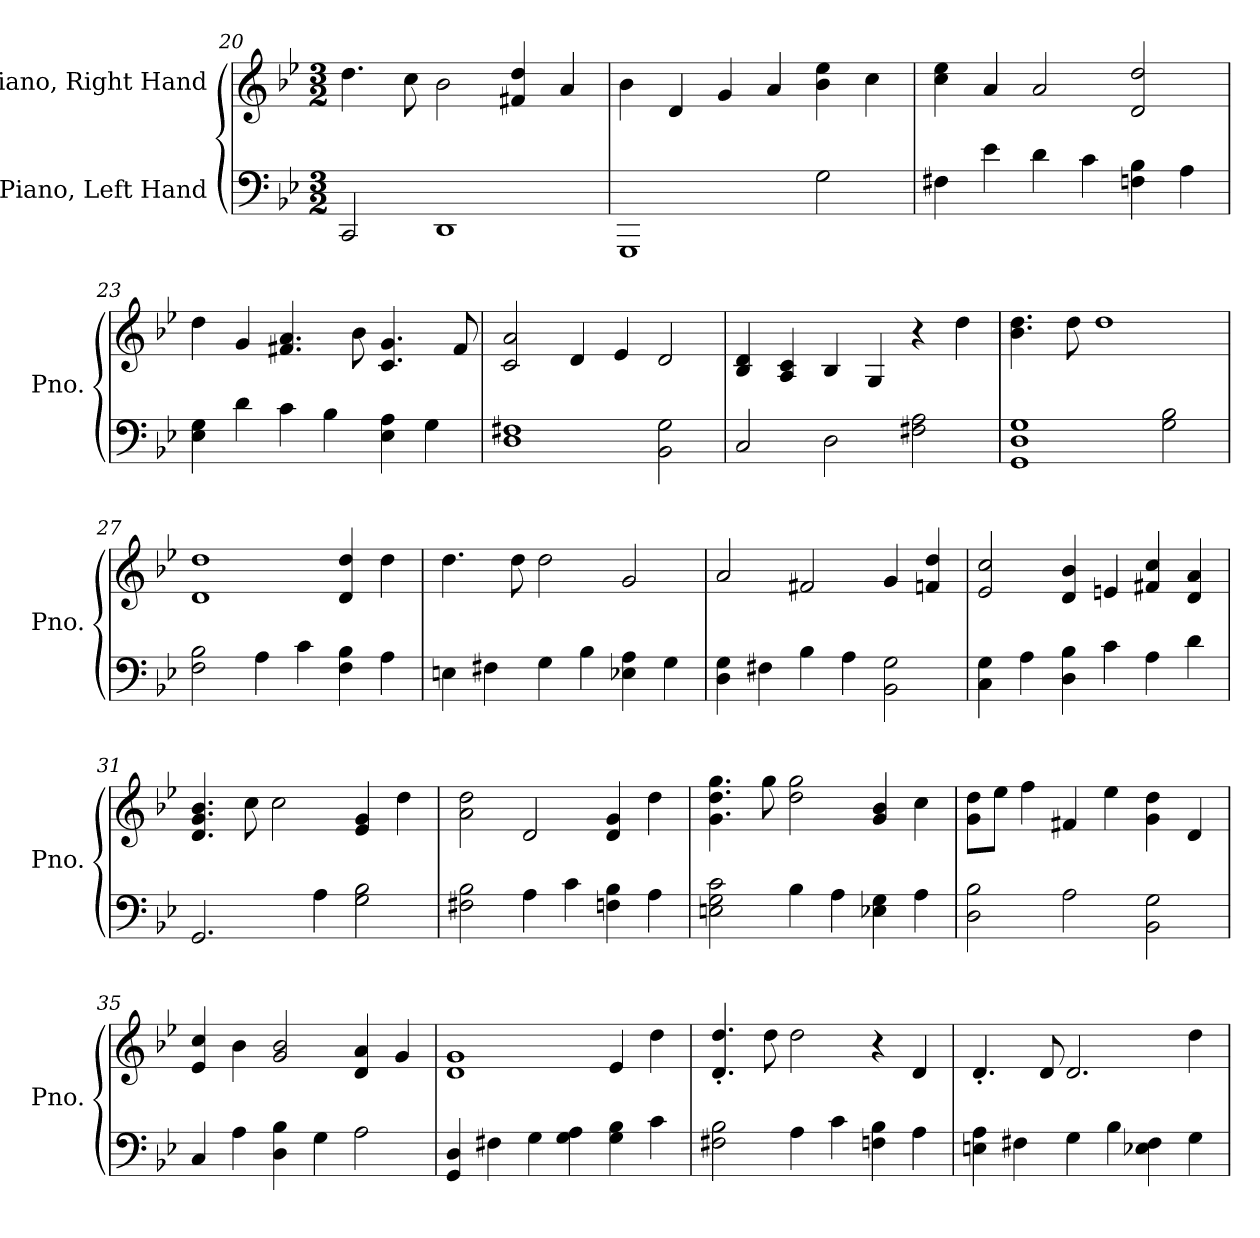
**kern	**kern
*part2	*part1
*staff2	*staff1
*I"Piano, Left Hand	*I"Piano, Right Hand
*I'Pno.	*I'Pno.
*clefF4	*clefG2
*k[b-e-]	*k[b-e-]
*M3/2	*M3/2
=20	=20
2CC/	4.dd\
.	8cc\
1DD	2b-\
.	4f#X/ 4dd/
.	4a/
=21	=21
1GGG	4b-\
.	4d/
.	4g/
.	4a/
2G\	4b-\ 4ee-\
.	4cc\
=22	=22
4F#X\	4cc\ 4ee-\
4e-\	4a/
4d\	2a/
4c\	.
4Fn\ 4B-\	2d/ 2dd/
4A\	.
!!LO:LB:g=z
=23	=23
4E-\ 4G\	4dd\
4d\	4g/
4c\	4.f#X/ 4.a/
4B-\	.
.	8b-\
4E-\ 4A\	4.c/ 4.g/
4G\	.
.	8f#/
=24	=24
1D 1F#X	2c/ 2a/
.	4d/
.	4e-/
2BB-\ 2G\	2d/
=25	=25
2C/	4B-/ 4d/
.	4A/ 4c/
2D\	4B-/
.	4G/
2F#X\ 2A\	4r
.	4dd\
=26	=26
1GG 1D 1G	4.b-\ 4.dd\
.	8dd\
.	1dd
2G\ 2B-\	.
=27	=27
2F\ 2B-\	1d 1dd
4A\	.
4c\	.
4F\ 4B-\	4d/ 4dd/
4A\	4dd\
=28	=28
4En\	4.dd\
4F#X\	.
.	8dd\
4G\	2dd\
4B-\	.
4E-X\ 4A\	2g/
4G\	.
!!LO:LB:g=z
=29	=29
4D\ 4G\	2a/
4F#X\	.
4B-\	2f#X/
4A\	.
2BB-\ 2G\	4g/
.	4fn/ 4dd/
=30	=30
4C\ 4G\	2e-/ 2cc/
4A\	.
4D\ 4B-\	4d/ 4b-/
4c\	4en/
4A\	4f#X/ 4cc/
4d\	4d/ 4a/
=31	=31
2.GG/	4.d/ 4.g/ 4.b-/
.	8cc\
.	2cc\
4A\	.
2G\ 2B-\	4e-/ 4g/
.	4dd\
=32	=32
2F#X\ 2B-\	2a\ 2dd\
4A\	2d/
4c\	.
4Fn\ 4B-\	4d/ 4g/
4A\	4dd\
=33	=33
2En\ 2G\ 2c\	4.g\ 4.dd\ 4.gg\
.	8gg\
4B-\	2dd\ 2gg\
4A\	.
4E-X\ 4G\	4g/ 4b-/
4A\	4cc\
!!LO:PB:g=z
=34	=34
2D\ 2B-\	8g\ 8dd\L
.	8ee-\J
.	4ff\
2A\	4f#X/
.	4ee-\
2BB-\ 2G\	4g\ 4dd\
.	4d/
=35	=35
4C/	4e-/ 4cc/
4A\	4b-\
4D\ 4B-\	2g/ 2b-/
4G\	.
2A\	4d/ 4a/
.	4g/
=36	=36
4GG/ 4D/	1d 1g
4F#X\	.
4G\	.
4G\ 4A\	.
4G\ 4B-\	4e-/
4c\	4dd\
=37	=37
2F#X\ 2B-\	4.d/' 4.dd/'
.	8dd\
4A\	2dd\
4c\	.
4Fn\ 4B-\	4r
4A\	4d/
=38	=38
4En\ 4A\	4.d'/
4F#X\	.
.	8d/
4G\	2.d/
4B-\	.
4E-X\ 4F#\	.
4G\	4dd\
=	=
*-	*-
